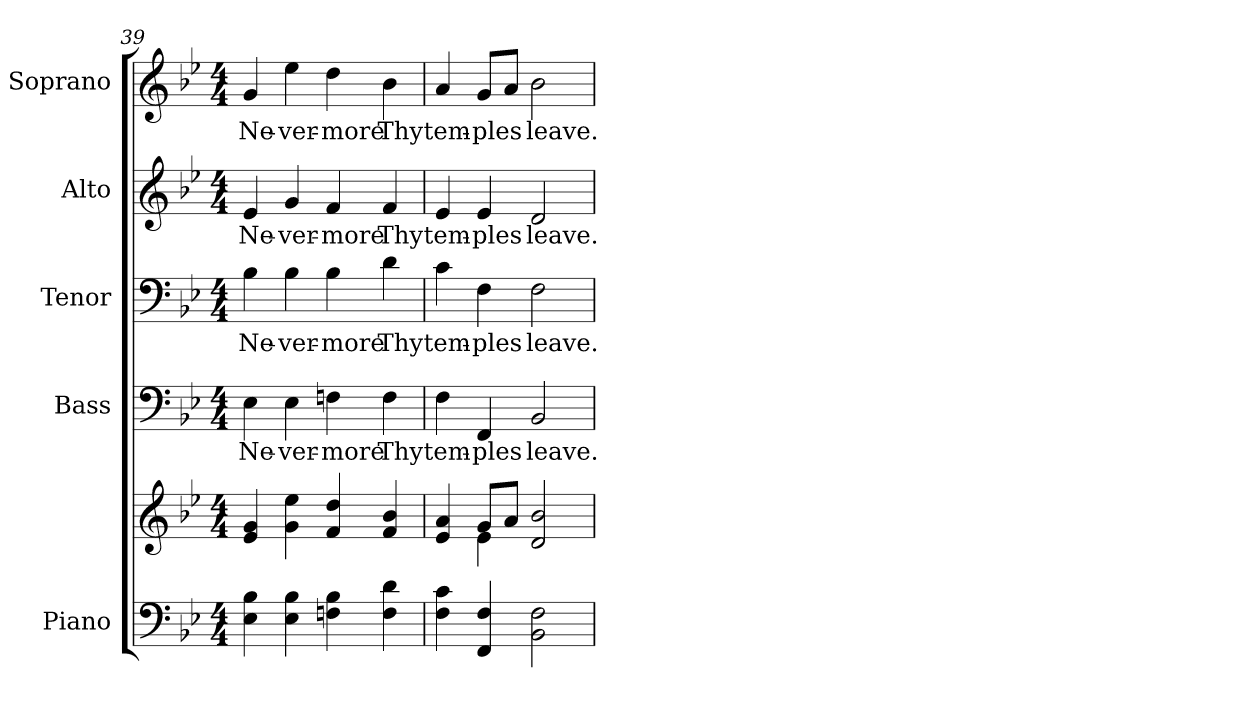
**kern	**kern	**kern	**text	**kern	**text	**kern	**text	**kern	**text
*part5	*part5	*part4	*part4	*part3	*part3	*part2	*part2	*part1	*part1
*staff6	*staff5	*staff4	*staff4	*staff3	*staff3	*staff2	*staff2	*staff1	*staff1
*I"Piano	*	*I"Bass	*	*I"Tenor	*	*I"Alto	*	*I"Soprano	*
*I'Pno.	*	*I'B.	*	*I'T.	*	*I'A.	*	*I'S.	*
!!LO:PB:g=z
*clefF4	*clefG2	*clefF4	*	*clefF4	*	*clefG2	*	*clefG2	*
*k[b-e-]	*k[b-e-]	*k[b-e-]	*	*k[b-e-]	*	*k[b-e-]	*	*k[b-e-]	*
*B-:	*B-:	*B-:	*	*B-:	*	*B-:	*	*B-:	*
*M4/4	*M4/4	*M4/4	*	*M4/4	*	*M4/4	*	*M4/4	*
=39	=39	=39	=39	=39	=39	=39	=39	=39	=39
!	!	!	!LO:LY:b:color=#000000	!	!	!	!	!	!
!	!	!	!	!	!LO:LY:b:color=#000000	!	!	!	!
!	!	!	!	!	!	!	!LO:LY:b:color=#000000	!	!
!	!	!	!	!	!	!	!	!	!LO:LY:b:color=#000000
4E-i\ 4B-i	4e-i/ 4gi	4E-i\	Ne-	4B-i\	Ne-	4e-i/	Ne-	4gi/	Ne-
!	!	!	!LO:LY:b:color=#000000	!	!	!	!	!	!
!	!	!	!	!	!LO:LY:b:color=#000000	!	!	!	!
!	!	!	!	!	!	!	!LO:LY:b:color=#000000	!	!
!	!	!	!	!	!	!	!	!	!LO:LY:b:color=#000000
4E-i\ 4B-i	4gi\ 4ee-i	4E-i\	-ver-	4B-i\	-ver-	4gi/	-ver-	4ee-i\	-ver-
!	!	!	!LO:LY:b:color=#000000	!	!	!	!	!	!
!	!	!	!	!	!LO:LY:b:color=#000000	!	!	!	!
!	!	!	!	!	!	!	!LO:LY:b:color=#000000	!	!
!	!	!	!	!	!	!	!	!	!LO:LY:b:color=#000000
4Fni\ 4B-i	4fi/ 4ddi	4Fni\	-more	4B-i\	-more	4fi/	-more	4ddi\	-more
!	!	!	!LO:LY:b:color=#000000	!	!	!	!	!	!
!	!	!	!	!	!LO:LY:b:color=#000000	!	!	!	!
!	!	!	!	!	!	!	!LO:LY:b:color=#000000	!	!
!	!	!	!	!	!	!	!	!	!LO:LY:b:color=#000000
4Fi\ 4di	4fi/ 4b-i	4Fi\	Thy	4di\	Thy	4fi/	Thy	4b-i\	Thy
=40	=40	=40	=40	=40	=40	=40	=40	=40	=40
*	*^	*	*	*	*	*	*	*	*
!	!	!	!	!LO:LY:b:color=#000000	!	!	!	!	!	!
!	!	!	!	!	!	!LO:LY:b:color=#000000	!	!	!	!
!	!	!	!	!	!	!	!	!LO:LY:b:color=#000000	!	!
!	!	!	!	!	!	!	!	!	!	!LO:LY:b:color=#000000
4Fi\ 4ci	4e-i/ 4ai	4ryy	4Fi\	tem-	4ci\	tem-	4e-i/	tem-	4ai/	tem-
!	!	!	!	!LO:LY:b:color=#000000	!	!	!	!	!	!
!	!	!	!	!	!	!LO:LY:b:color=#000000	!	!	!	!
!	!	!	!	!	!	!	!	!LO:LY:b:color=#000000	!	!
!	!	!	!	!	!	!	!	!	!	!LO:LY:b:color=#000000
4FFi/ 4Fi	8gi/L	4e-i\	4FFi/	-ples	4Fi\	-ples	4e-i/	-ples	8gi/L	-ples
.	8ai/J	.	.	.	.	.	.	.	8ai/J	.
!	!	!	!	!LO:LY:b:color=#000000	!	!	!	!	!	!
!	!	!	!	!	!	!LO:LY:b:color=#000000	!	!	!	!
!	!	!	!	!	!	!	!	!LO:LY:b:color=#000000	!	!
!	!	!	!	!	!	!	!	!	!	!LO:LY:b:color=#000000
2BB-i\ 2Fi	2di/ 2b-i	2ryy	2BB-i/	leave.	2Fi\	leave.	2di/	leave.	2b-i\	leave.
*	*v	*v	*	*	*	*	*	*	*	*
=	=	=	=	=	=	=	=	=	=
*-	*-	*-	*-	*-	*-	*-	*-	*-	*-
